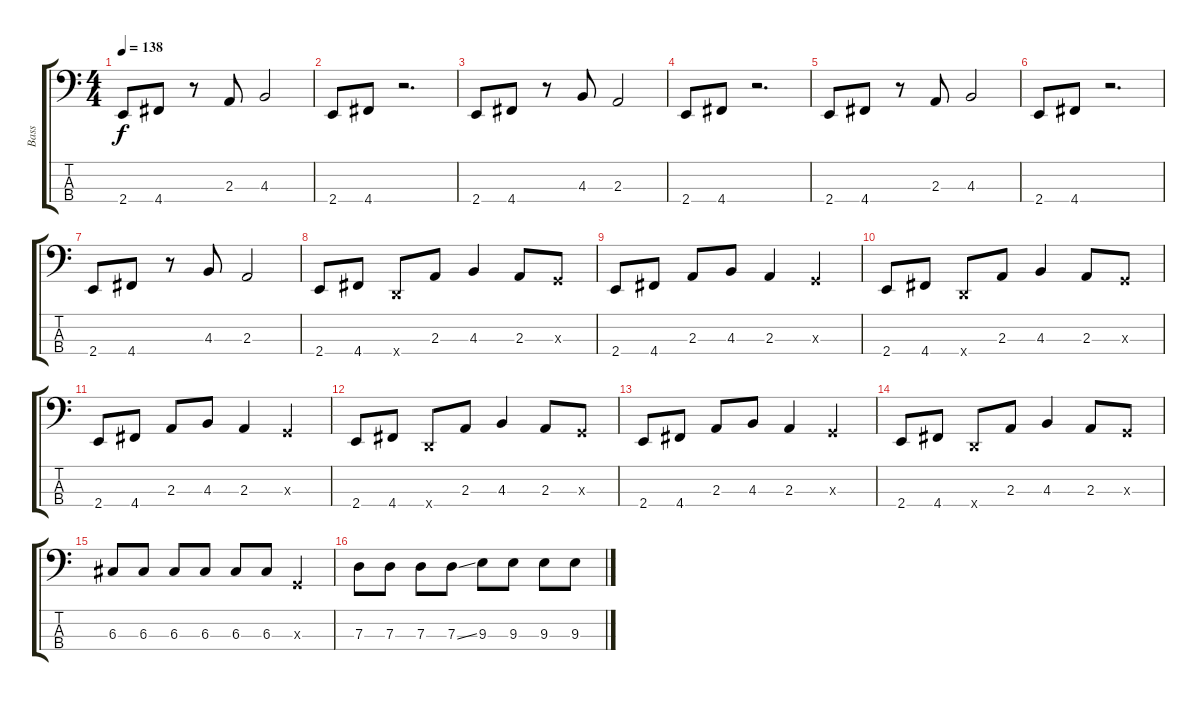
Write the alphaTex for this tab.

\track ("Bass" "Bass") {instrument electricbassfinger}
\staff {score tabs}
\tuning (F2 C2 G1 D1) {hide}
\ts (4 4)
\tempo 138
\clef f4
\ks c
2.4.8{dy f} 4.4.8 r.8 2.3.8 4.3.2 |
2.4.8 4.4.8 r.2{d} |
2.4.8 4.4.8 r.8 4.3.8 2.3.2 |
2.4.8 4.4.8 r.2{d} |
2.4.8 4.4.8 r.8 2.3.8 4.3.2 |
2.4.8 4.4.8 r.2{d} |
2.4.8 4.4.8 r.8 4.3.8 2.3.2 |
2.4.8 4.4.8 0.4{x}.8 2.3.8 4.3.4 2.3.8 0.3{x}.8 |
2.4.8 4.4.8 2.3.8 4.3.8 2.3.4 0.3{x}.4 |
2.4.8 4.4.8 0.4{x}.8 2.3.8 4.3.4 2.3.8 0.3{x}.8 |
2.4.8 4.4.8 2.3.8 4.3.8 2.3.4 0.3{x}.4 |
2.4.8 4.4.8 0.4{x}.8 2.3.8 4.3.4 2.3.8 0.3{x}.8 |
2.4.8 4.4.8 2.3.8 4.3.8 2.3.4 0.3{x}.4 |
2.4.8 4.4.8 0.4{x}.8 2.3.8 4.3.4 2.3.8 0.3{x}.8 |
6.3.8 6.3.8 6.3.8 6.3.8 6.3.8 6.3.8 0.3{x}.4 |
7.3.8 7.3.8 7.3.8 7.3{ss}.8 9.3.8 9.3.8 9.3.8 9.3{ss}.8
